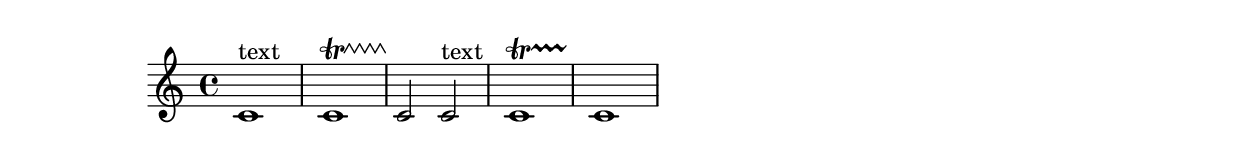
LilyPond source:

\version "2.12.0"

\header {
  texidoc = "Setting @code{'zigzag} style for spanners does not
cause spacing problems: in this example, the first text markup and
zigzag trillspanner have the same outside staff positioning as
the second markup and default trillspanner.
"
}

\relative c' {
  c1^"text"
  \override TrillSpanner #'style = #'zigzag
  c1\startTrillSpan
  c2^\stopTrillSpan c^"text"
  \revert TrillSpanner #'style
  c1\startTrillSpan
  c1^\stopTrillSpan
}
